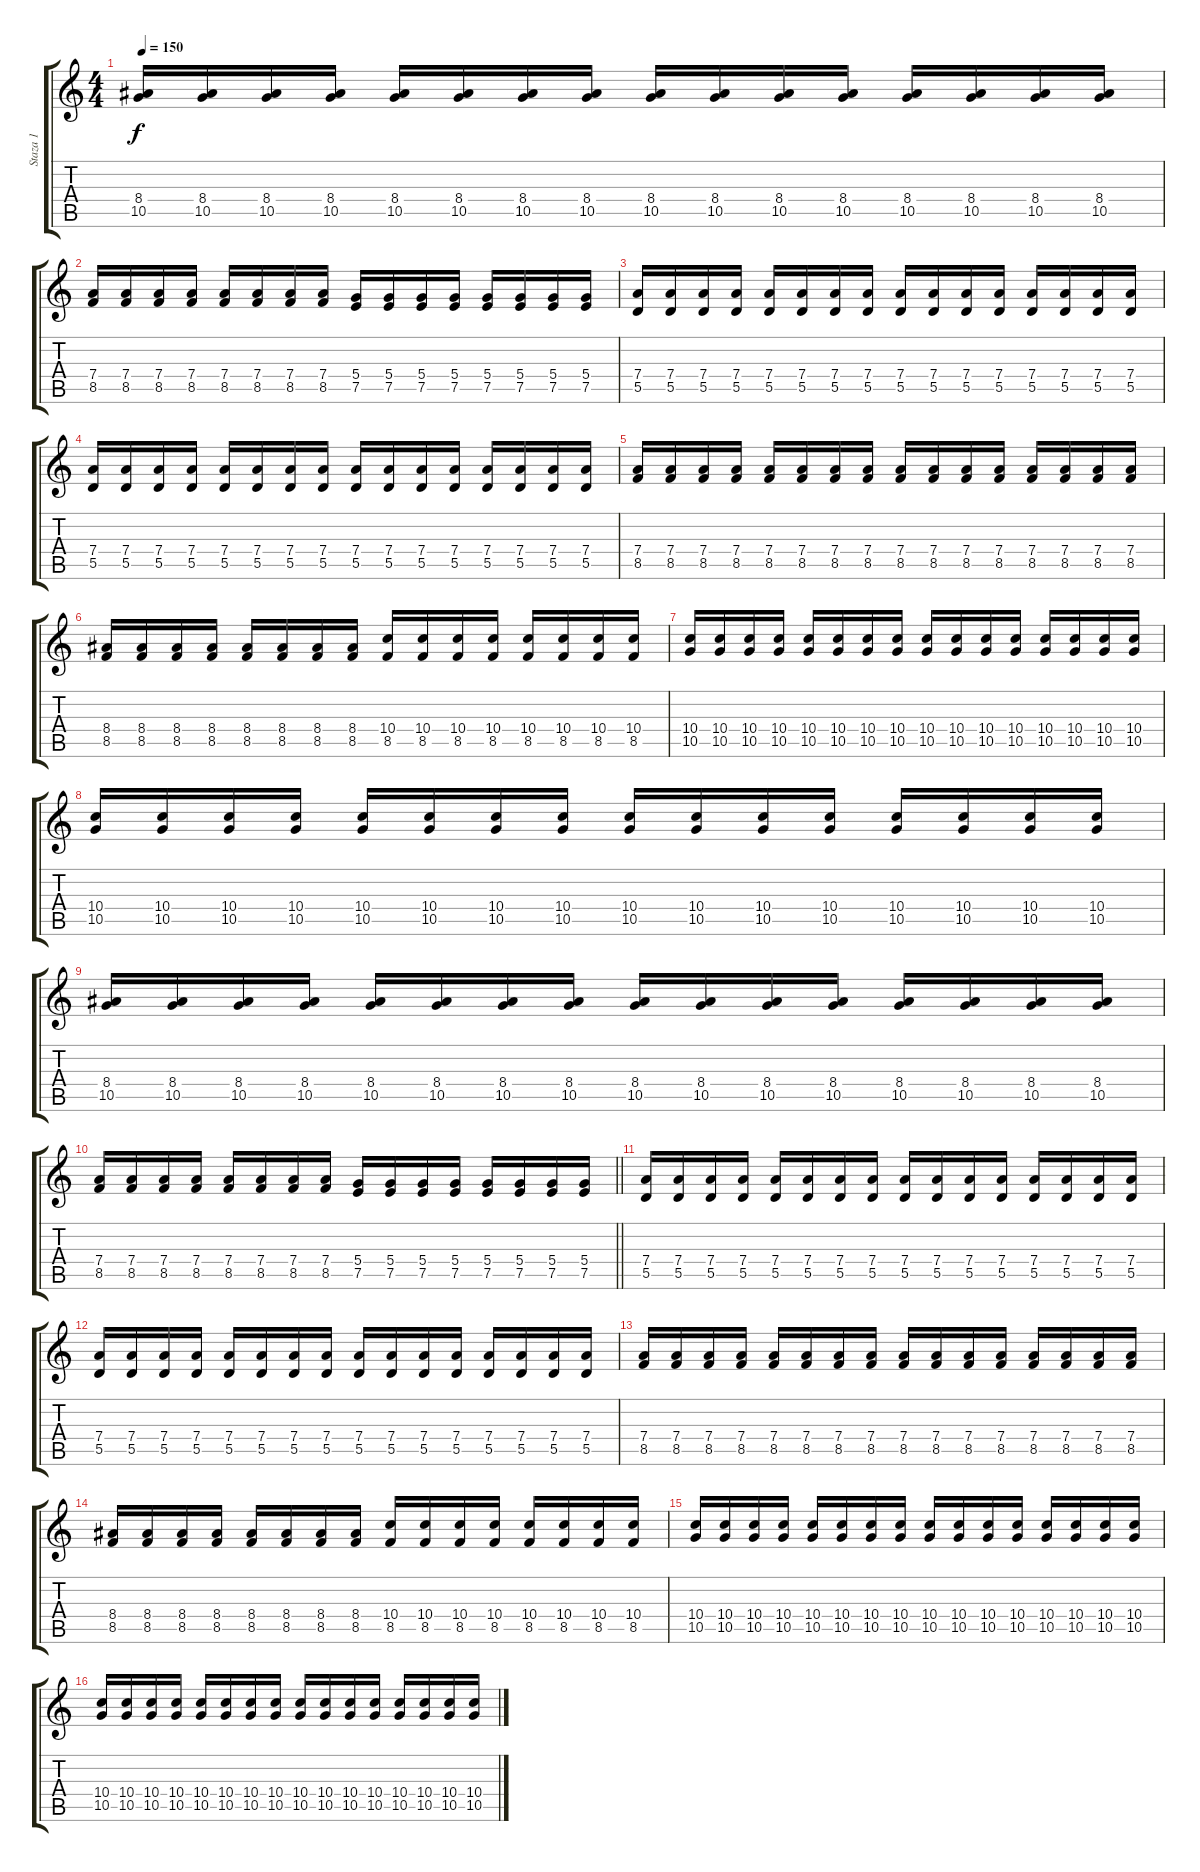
\track ("Staza 1" "Staza 1") {instrument distortionguitar}
\staff {score tabs}
\tuning (E4 B3 G3 D3 A2 E2) {hide}
\ts (4 4)
\tempo 150
\clef g2
\ks c
(8.4 10.5).16{dy f} (8.4 10.5).16 (8.4 10.5).16 (8.4 10.5).16 (8.4 10.5).16 (8.4 10.5).16 (8.4 10.5).16 (8.4 10.5).16 (8.4 10.5).16 (8.4 10.5).16 (8.4 10.5).16 (8.4 10.5).16 (8.4 10.5).16 (8.4 10.5).16 (8.4 10.5).16 (8.4 10.5).16 |
(7.4 8.5).16 (7.4 8.5).16 (7.4 8.5).16 (7.4 8.5).16 (7.4 8.5).16 (7.4 8.5).16 (7.4 8.5).16 (7.4 8.5).16 (5.4 7.5).16 (5.4 7.5).16 (5.4 7.5).16 (5.4 7.5).16 (5.4 7.5).16 (5.4 7.5).16 (5.4 7.5).16 (5.4 7.5).16 |
(7.4 5.5).16 (7.4 5.5).16 (7.4 5.5).16 (7.4 5.5).16 (7.4 5.5).16 (7.4 5.5).16 (7.4 5.5).16 (7.4 5.5).16 (7.4 5.5).16 (7.4 5.5).16 (7.4 5.5).16 (7.4 5.5).16 (7.4 5.5).16 (7.4 5.5).16 (7.4 5.5).16 (7.4 5.5).16 |
(7.4 5.5).16 (7.4 5.5).16 (7.4 5.5).16 (7.4 5.5).16 (7.4 5.5).16 (7.4 5.5).16 (7.4 5.5).16 (7.4 5.5).16 (7.4 5.5).16 (7.4 5.5).16 (7.4 5.5).16 (7.4 5.5).16 (7.4 5.5).16 (7.4 5.5).16 (7.4 5.5).16 (7.4 5.5).16 |
(7.4 8.5).16 (7.4 8.5).16 (7.4 8.5).16 (7.4 8.5).16 (7.4 8.5).16 (7.4 8.5).16 (7.4 8.5).16 (7.4 8.5).16 (7.4 8.5).16 (7.4 8.5).16 (7.4 8.5).16 (7.4 8.5).16 (7.4 8.5).16 (7.4 8.5).16 (7.4 8.5).16 (7.4 8.5).16 |
(8.4 8.5).16 (8.4 8.5).16 (8.4 8.5).16 (8.4 8.5).16 (8.4 8.5).16 (8.4 8.5).16 (8.4 8.5).16 (8.4 8.5).16 (10.4 8.5).16 (10.4 8.5).16 (10.4 8.5).16 (10.4 8.5).16 (10.4 8.5).16 (10.4 8.5).16 (10.4 8.5).16 (10.4 8.5).16 |
(10.4 10.5).16 (10.4 10.5).16 (10.4 10.5).16 (10.4 10.5).16 (10.4 10.5).16 (10.4 10.5).16 (10.4 10.5).16 (10.4 10.5).16 (10.4 10.5).16 (10.4 10.5).16 (10.4 10.5).16 (10.4 10.5).16 (10.4 10.5).16 (10.4 10.5).16 (10.4 10.5).16 (10.4 10.5).16 |
(10.4 10.5).16 (10.4 10.5).16 (10.4 10.5).16 (10.4 10.5).16 (10.4 10.5).16 (10.4 10.5).16 (10.4 10.5).16 (10.4 10.5).16 (10.4 10.5).16 (10.4 10.5).16 (10.4 10.5).16 (10.4 10.5).16 (10.4 10.5).16 (10.4 10.5).16 (10.4 10.5).16 (10.4 10.5).16 |
(8.4 10.5).16 (8.4 10.5).16 (8.4 10.5).16 (8.4 10.5).16 (8.4 10.5).16 (8.4 10.5).16 (8.4 10.5).16 (8.4 10.5).16 (8.4 10.5).16 (8.4 10.5).16 (8.4 10.5).16 (8.4 10.5).16 (8.4 10.5).16 (8.4 10.5).16 (8.4 10.5).16 (8.4 10.5).16 |
\barLineRight lightlight
(7.4 8.5).16 (7.4 8.5).16 (7.4 8.5).16 (7.4 8.5).16 (7.4 8.5).16 (7.4 8.5).16 (7.4 8.5).16 (7.4 8.5).16 (5.4 7.5).16 (5.4 7.5).16 (5.4 7.5).16 (5.4 7.5).16 (5.4 7.5).16 (5.4 7.5).16 (5.4 7.5).16 (5.4 7.5).16 |
\section ("" "")
(7.4 5.5).16 (7.4 5.5).16 (7.4 5.5).16 (7.4 5.5).16 (7.4 5.5).16 (7.4 5.5).16 (7.4 5.5).16 (7.4 5.5).16 (7.4 5.5).16 (7.4 5.5).16 (7.4 5.5).16 (7.4 5.5).16 (7.4 5.5).16 (7.4 5.5).16 (7.4 5.5).16 (7.4 5.5).16 |
(7.4 5.5).16 (7.4 5.5).16 (7.4 5.5).16 (7.4 5.5).16 (7.4 5.5).16 (7.4 5.5).16 (7.4 5.5).16 (7.4 5.5).16 (7.4 5.5).16 (7.4 5.5).16 (7.4 5.5).16 (7.4 5.5).16 (7.4 5.5).16 (7.4 5.5).16 (7.4 5.5).16 (7.4 5.5).16 |
(7.4 8.5).16 (7.4 8.5).16 (7.4 8.5).16 (7.4 8.5).16 (7.4 8.5).16 (7.4 8.5).16 (7.4 8.5).16 (7.4 8.5).16 (7.4 8.5).16 (7.4 8.5).16 (7.4 8.5).16 (7.4 8.5).16 (7.4 8.5).16 (7.4 8.5).16 (7.4 8.5).16 (7.4 8.5).16 |
(8.4 8.5).16 (8.4 8.5).16 (8.4 8.5).16 (8.4 8.5).16 (8.4 8.5).16 (8.4 8.5).16 (8.4 8.5).16 (8.4 8.5).16 (10.4 8.5).16 (10.4 8.5).16 (10.4 8.5).16 (10.4 8.5).16 (10.4 8.5).16 (10.4 8.5).16 (10.4 8.5).16 (10.4 8.5).16 |
(10.4 10.5).16 (10.4 10.5).16 (10.4 10.5).16 (10.4 10.5).16 (10.4 10.5).16 (10.4 10.5).16 (10.4 10.5).16 (10.4 10.5).16 (10.4 10.5).16 (10.4 10.5).16 (10.4 10.5).16 (10.4 10.5).16 (10.4 10.5).16 (10.4 10.5).16 (10.4 10.5).16 (10.4 10.5).16 |
(10.4 10.5).16 (10.4 10.5).16 (10.4 10.5).16 (10.4 10.5).16 (10.4 10.5).16 (10.4 10.5).16 (10.4 10.5).16 (10.4 10.5).16 (10.4 10.5).16 (10.4 10.5).16 (10.4 10.5).16 (10.4 10.5).16 (10.4 10.5).16 (10.4 10.5).16 (10.4 10.5).16 (10.4 10.5).16
